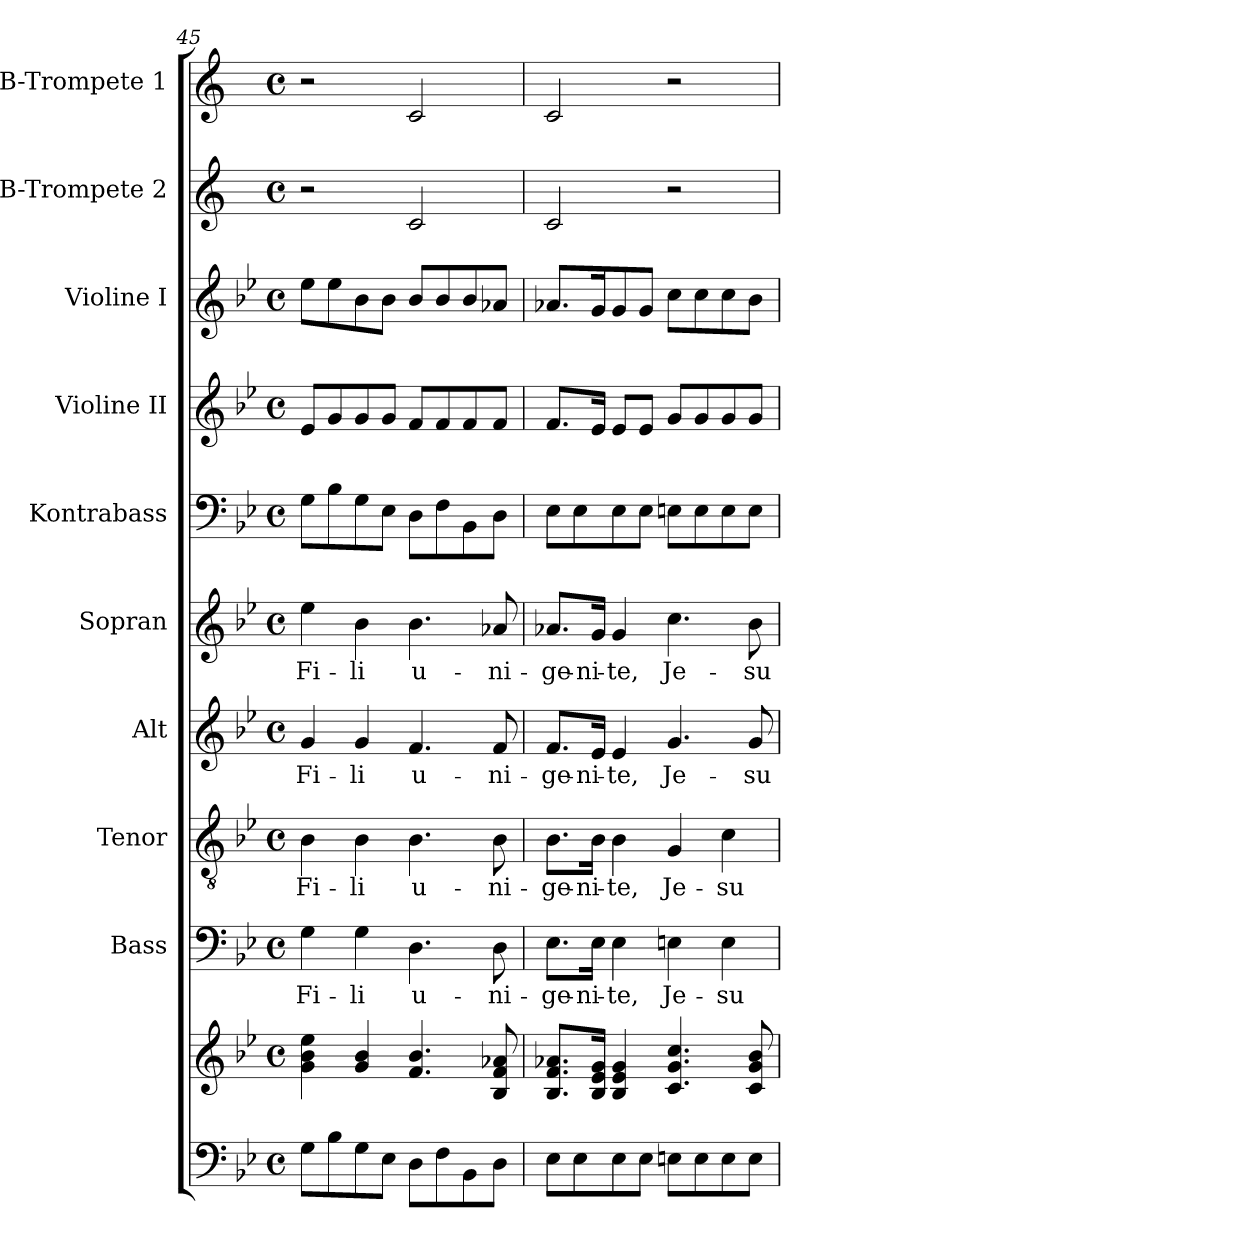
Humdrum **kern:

**kern	**kern	**kern	**text	**kern	**text	**kern	**text	**kern	**text	**kern	**kern	**kern	**kern	**kern
*part10	*part10	*part9	*part9	*part8	*part8	*part7	*part7	*part6	*part6	*part5	*part4	*part3	*part2	*part1
*staff11	*staff10	*staff9	*staff9	*staff8	*staff8	*staff7	*staff7	*staff6	*staff6	*staff5	*staff4	*staff3	*staff2	*staff1
*	*	*I"Bass	*	*I"Tenor	*	*I"Alt	*	*I"Sopran	*	*I"Kontrabass	*I"Violine II	*I"Violine I	*I"B-Trompete 2	*I"B-Trompete 1
*	*	*I'B.	*	*I'T.	*	*I'A.	*	*I'S.	*	*I'Kb.	*I'Vl. II	*I'Vl. I	*I'B Trp. 2	*I'B Trp. 1
*clefF4	*clefG2	*clefF4	*	*clefGv2	*	*clefG2	*	*clefG2	*	*clefF4	*clefG2	*clefG2	*clefG2	*clefG2
*	*	*	*	*	*	*	*	*	*	*ITrd7c12	*	*	*ITrd1c2	*ITrd1c2
*k[b-e-]	*k[b-e-]	*k[b-e-]	*	*k[b-e-]	*	*k[b-e-]	*	*k[b-e-]	*	*k[b-e-]	*k[b-e-]	*k[b-e-]	*k[b-e-]	*k[b-e-]
*B-:	*B-:	*B-:	*	*B-:	*	*B-:	*	*B-:	*	*B-:	*B-:	*B-:	*B-:	*B-:
*M4/4	*M4/4	*M4/4	*	*M4/4	*	*M4/4	*	*M4/4	*	*M4/4	*M4/4	*M4/4	*M4/4	*M4/4
*met(c)	*met(c)	*met(c)	*	*met(c)	*	*met(c)	*	*met(c)	*	*met(c)	*met(c)	*met(c)	*met(c)	*met(c)
=45	=45	=45	=45	=45	=45	=45	=45	=45	=45	=45	=45	=45	=45	=45
!	!	!	!LO:LY:b	!	!LO:LY:b	!	!LO:LY:b	!	!LO:LY:b	!	!	!	!	!
8G\L	4g\ 4b-\ 4ee-\	4G\	Fi-	4B-\	Fi-	4g/	Fi-	4ee-\	Fi-	8GG\L	8e-/L	8ee-\L	2r	2r
8B-\	.	.	.	.	.	.	.	.	.	8BB-\	8g/	8ee-\	.	.
!	!	!	!LO:LY:b	!	!LO:LY:b	!	!LO:LY:b	!	!LO:LY:b	!	!	!	!	!
8G\	4g/ 4b-/	4G\	-li	4B-\	-li	4g/	-li	4b-\	-li	8GG\	8g/	8b-\	.	.
8E-\J	.	.	.	.	.	.	.	.	.	8EE-\J	8g/J	8b-\J	.	.
!	!	!	!LO:LY:b	!	!LO:LY:b	!	!LO:LY:b	!	!LO:LY:b	!	!	!	!	!
8D\L	4.f/ 4.b-/	4.D\	u-	4.B-\	u-	4.f/	u-	4.b-\	u-	8DD\L	8f/L	8b-/L	2B-/	2B-/
8F\	.	.	.	.	.	.	.	.	.	8FF\	8f/	8b-/	.	.
8BB-\	.	.	.	.	.	.	.	.	.	8BBB-\	8f/	8b-/	.	.
!	!	!	!LO:LY:b	!	!LO:LY:b	!	!LO:LY:b	!	!LO:LY:b	!	!	!	!	!
8D\J	8B-/ 8f/ 8a-X/	8D\	-ni-	8B-\	-ni-	8f/	-ni-	8a-X/	-ni-	8DD\J	8f/J	8a-X/J	.	.
=46	=46	=46	=46	=46	=46	=46	=46	=46	=46	=46	=46	=46	=46	=46
!	!	!	!LO:LY:b	!	!LO:LY:b	!	!LO:LY:b	!	!LO:LY:b	!	!	!	!	!
8E-\L	8.B-/ 8.f/ 8.a-X/L	8.E-\L	-ge-	8.B-\L	-ge-	8.f/L	-ge-	8.a-X/L	-ge-	8EE-\L	8.f/L	8.a-X/L	2B-/	2B-/
8E-\	.	.	.	.	.	.	.	.	.	8EE-\	.	.	.	.
!	!	!	!LO:LY:b	!	!LO:LY:b	!	!LO:LY:b	!	!LO:LY:b	!	!	!	!	!
.	16B-/ 16e-/ 16g/Jk	16E-\Jk	-ni-	16B-\Jk	-ni-	16e-/Jk	-ni-	16g/Jk	-ni-	.	16e-/Jk	16g/k	.	.
!	!	!	!LO:LY:b	!	!LO:LY:b	!	!LO:LY:b	!	!LO:LY:b	!	!	!	!	!
8E-\	4B-/ 4e-/ 4g/	4E-\	-te,	4B-\	-te,	4e-/	-te,	4g/	-te,	8EE-\	8e-/L	8g/	.	.
8E-\J	.	.	.	.	.	.	.	.	.	8EE-\J	8e-/J	8g/J	.	.
!	!	!	!LO:LY:b	!	!LO:LY:b	!	!LO:LY:b	!	!LO:LY:b	!	!	!	!	!
8En\L	4.c/ 4.g/ 4.cc/	4En\	Je-	4G/	Je-	4.g/	Je-	4.cc\	Je-	8EEn\L	8g/L	8cc\L	2r	2r
8E\	.	.	.	.	.	.	.	.	.	8EE\	8g/	8cc\	.	.
!	!	!	!LO:LY:b	!	!LO:LY:b	!	!	!	!	!	!	!	!	!
8E\	.	4E\	-su	4c\	-su	.	.	.	.	8EE\	8g/	8cc\	.	.
!	!	!	!	!	!	!	!LO:LY:b	!	!LO:LY:b	!	!	!	!	!
8E\J	8c/ 8g/ 8b-/	.	.	.	.	8g/	-su	8b-\	-su	8EE\J	8g/J	8b-\J	.	.
=	=	=	=	=	=	=	=	=	=	=	=	=	=	=
*-	*-	*-	*-	*-	*-	*-	*-	*-	*-	*-	*-	*-	*-	*-
